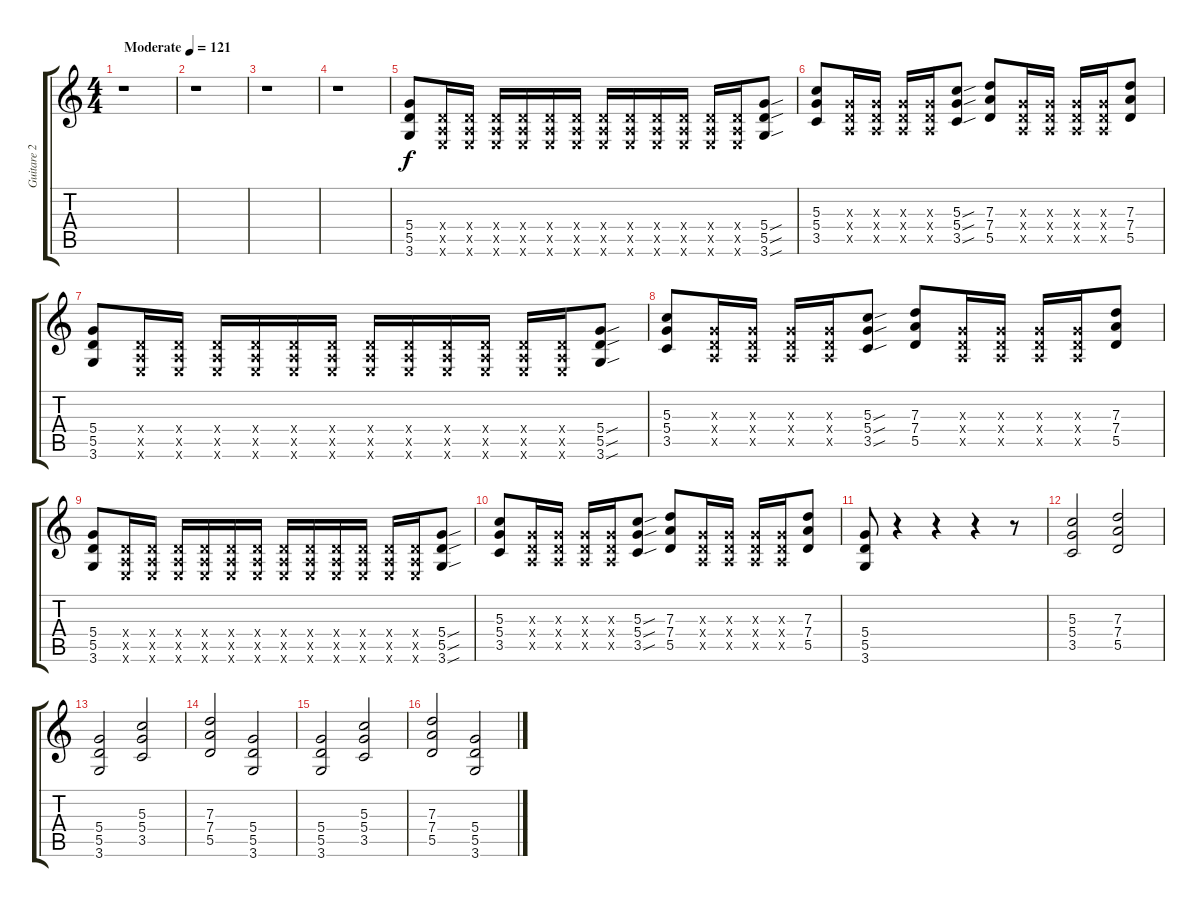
\track ("Guitare 2" "Guitare 2") {instrument distortionguitar}
\staff {score tabs}
\tuning (E4 B3 G3 D3 A2 E2) {hide}
\ts (4 4)
\tempo (121 "Moderate")
\clef g2
\ks c
r.1{dy f instrument distortionguitar} |
r.1 |
r.1 |
r.1 |
(5.4 5.5 3.6).8 (0.4{x} 0.5{x} 0.6{x}).16 (0.4{x} 0.5{x} 0.6{x}).16 (0.4{x} 0.5{x} 0.6{x}).16 (0.4{x} 0.5{x} 0.6{x}).16 (0.4{x} 0.5{x} 0.6{x}).16 (0.4{x} 0.5{x} 0.6{x}).16 (0.4{x} 0.5{x} 0.6{x}).16 (0.4{x} 0.5{x} 0.6{x}).16 (0.4{x} 0.5{x} 0.6{x}).16 (0.4{x} 0.5{x} 0.6{x}).16 (0.4{x} 0.5{x} 0.6{x}).16 (0.4{x} 0.5{x} 0.6{x}).16 (5.4{sou} 5.5{sou} 3.6{sou}).8 |
(5.3 5.4 3.5).8 (0.3{x} 0.4{x} 0.5{x}).16 (0.3{x} 0.4{x} 0.5{x}).16 (0.3{x} 0.4{x} 0.5{x}).16 (0.3{x} 0.4{x} 0.5{x}).16 (5.3{sou} 5.4{sou} 3.5{sou}).8 (7.3 7.4 5.5).8 (0.3{x} 0.4{x} 0.5{x}).16 (0.3{x} 0.4{x} 0.5{x}).16 (0.3{x} 0.4{x} 0.5{x}).16 (0.3{x} 0.4{x} 0.5{x}).16 (7.3 7.4 5.5).8 |
(5.4 5.5 3.6).8 (0.4{x} 0.5{x} 0.6{x}).16 (0.4{x} 0.5{x} 0.6{x}).16 (0.4{x} 0.5{x} 0.6{x}).16 (0.4{x} 0.5{x} 0.6{x}).16 (0.4{x} 0.5{x} 0.6{x}).16 (0.4{x} 0.5{x} 0.6{x}).16 (0.4{x} 0.5{x} 0.6{x}).16 (0.4{x} 0.5{x} 0.6{x}).16 (0.4{x} 0.5{x} 0.6{x}).16 (0.4{x} 0.5{x} 0.6{x}).16 (0.4{x} 0.5{x} 0.6{x}).16 (0.4{x} 0.5{x} 0.6{x}).16 (5.4{sou} 5.5{sou} 3.6{sou}).8 |
(5.3 5.4 3.5).8 (0.3{x} 0.4{x} 0.5{x}).16 (0.3{x} 0.4{x} 0.5{x}).16 (0.3{x} 0.4{x} 0.5{x}).16 (0.3{x} 0.4{x} 0.5{x}).16 (5.3{sou} 5.4{sou} 3.5{sou}).8 (7.3 7.4 5.5).8 (0.3{x} 0.4{x} 0.5{x}).16 (0.3{x} 0.4{x} 0.5{x}).16 (0.3{x} 0.4{x} 0.5{x}).16 (0.3{x} 0.4{x} 0.5{x}).16 (7.3 7.4 5.5).8 |
(5.4 5.5 3.6).8 (0.4{x} 0.5{x} 0.6{x}).16 (0.4{x} 0.5{x} 0.6{x}).16 (0.4{x} 0.5{x} 0.6{x}).16 (0.4{x} 0.5{x} 0.6{x}).16 (0.4{x} 0.5{x} 0.6{x}).16 (0.4{x} 0.5{x} 0.6{x}).16 (0.4{x} 0.5{x} 0.6{x}).16 (0.4{x} 0.5{x} 0.6{x}).16 (0.4{x} 0.5{x} 0.6{x}).16 (0.4{x} 0.5{x} 0.6{x}).16 (0.4{x} 0.5{x} 0.6{x}).16 (0.4{x} 0.5{x} 0.6{x}).16 (5.4{sou} 5.5{sou} 3.6{sou}).8 |
(5.3 5.4 3.5).8 (0.3{x} 0.4{x} 0.5{x}).16 (0.3{x} 0.4{x} 0.5{x}).16 (0.3{x} 0.4{x} 0.5{x}).16 (0.3{x} 0.4{x} 0.5{x}).16 (5.3{sou} 5.4{sou} 3.5{sou}).8 (7.3 7.4 5.5).8 (0.3{x} 0.4{x} 0.5{x}).16 (0.3{x} 0.4{x} 0.5{x}).16 (0.3{x} 0.4{x} 0.5{x}).16 (0.3{x} 0.4{x} 0.5{x}).16 (7.3 7.4 5.5).8 |
(5.4 5.5 3.6).8 r.4 r.4 r.4 r.8 |
(5.3 5.4 3.5).2 (7.3 7.4 5.5).2 |
(5.4 5.5 3.6).2 (5.3 5.4 3.5).2 |
(7.3 7.4 5.5).2 (5.4 5.5 3.6).2 |
(5.4 5.5 3.6).2 (5.3 5.4 3.5).2 |
(7.3 7.4 5.5).2 (5.4 5.5 3.6).2
